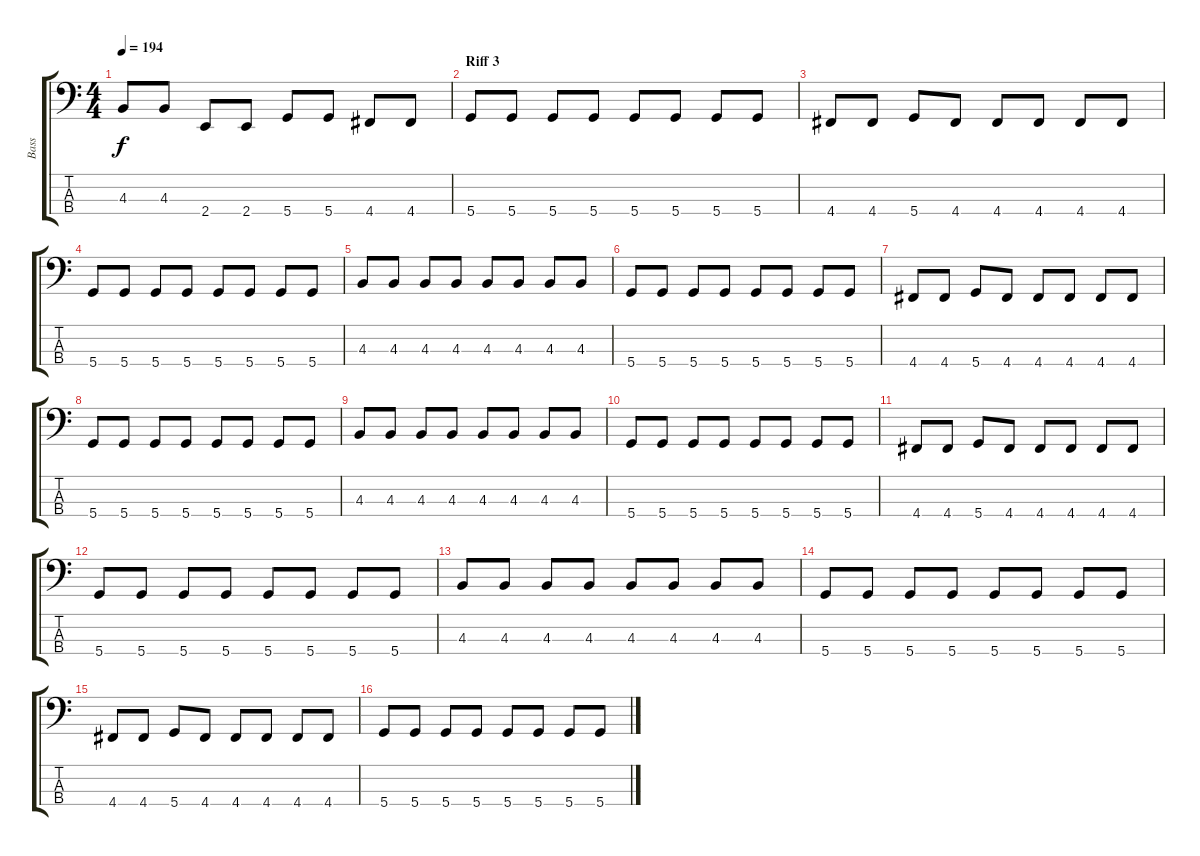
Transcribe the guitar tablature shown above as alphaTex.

\track ("Bass" "Bass") {instrument electricbasspick}
\staff {score tabs}
\tuning (F2 C2 G1 D1) {hide}
\ts (4 4)
\tempo 194
\clef f4
\ks c
4.3.8{dy f} 4.3.8 2.4.8 2.4.8 5.4.8 5.4.8 4.4.8 4.4.8 |
\section ("" "Riff 3")
5.4.8 5.4.8 5.4.8 5.4.8 5.4.8 5.4.8 5.4.8 5.4.8 |
4.4.8 4.4.8 5.4.8 4.4.8 4.4.8 4.4.8 4.4.8 4.4.8 |
5.4.8 5.4.8 5.4.8 5.4.8 5.4.8 5.4.8 5.4.8 5.4.8 |
4.3.8 4.3.8 4.3.8 4.3.8 4.3.8 4.3.8 4.3.8 4.3.8 |
5.4.8 5.4.8 5.4.8 5.4.8 5.4.8 5.4.8 5.4.8 5.4.8 |
4.4.8 4.4.8 5.4.8 4.4.8 4.4.8 4.4.8 4.4.8 4.4.8 |
5.4.8 5.4.8 5.4.8 5.4.8 5.4.8 5.4.8 5.4.8 5.4.8 |
4.3.8 4.3.8 4.3.8 4.3.8 4.3.8 4.3.8 4.3.8 4.3.8 |
5.4.8 5.4.8 5.4.8 5.4.8 5.4.8 5.4.8 5.4.8 5.4.8 |
4.4.8 4.4.8 5.4.8 4.4.8 4.4.8 4.4.8 4.4.8 4.4.8 |
5.4.8 5.4.8 5.4.8 5.4.8 5.4.8 5.4.8 5.4.8 5.4.8 |
4.3.8 4.3.8 4.3.8 4.3.8 4.3.8 4.3.8 4.3.8 4.3.8 |
5.4.8 5.4.8 5.4.8 5.4.8 5.4.8 5.4.8 5.4.8 5.4.8 |
4.4.8 4.4.8 5.4.8 4.4.8 4.4.8 4.4.8 4.4.8 4.4.8 |
5.4.8 5.4.8 5.4.8 5.4.8 5.4.8 5.4.8 5.4.8 5.4.8
